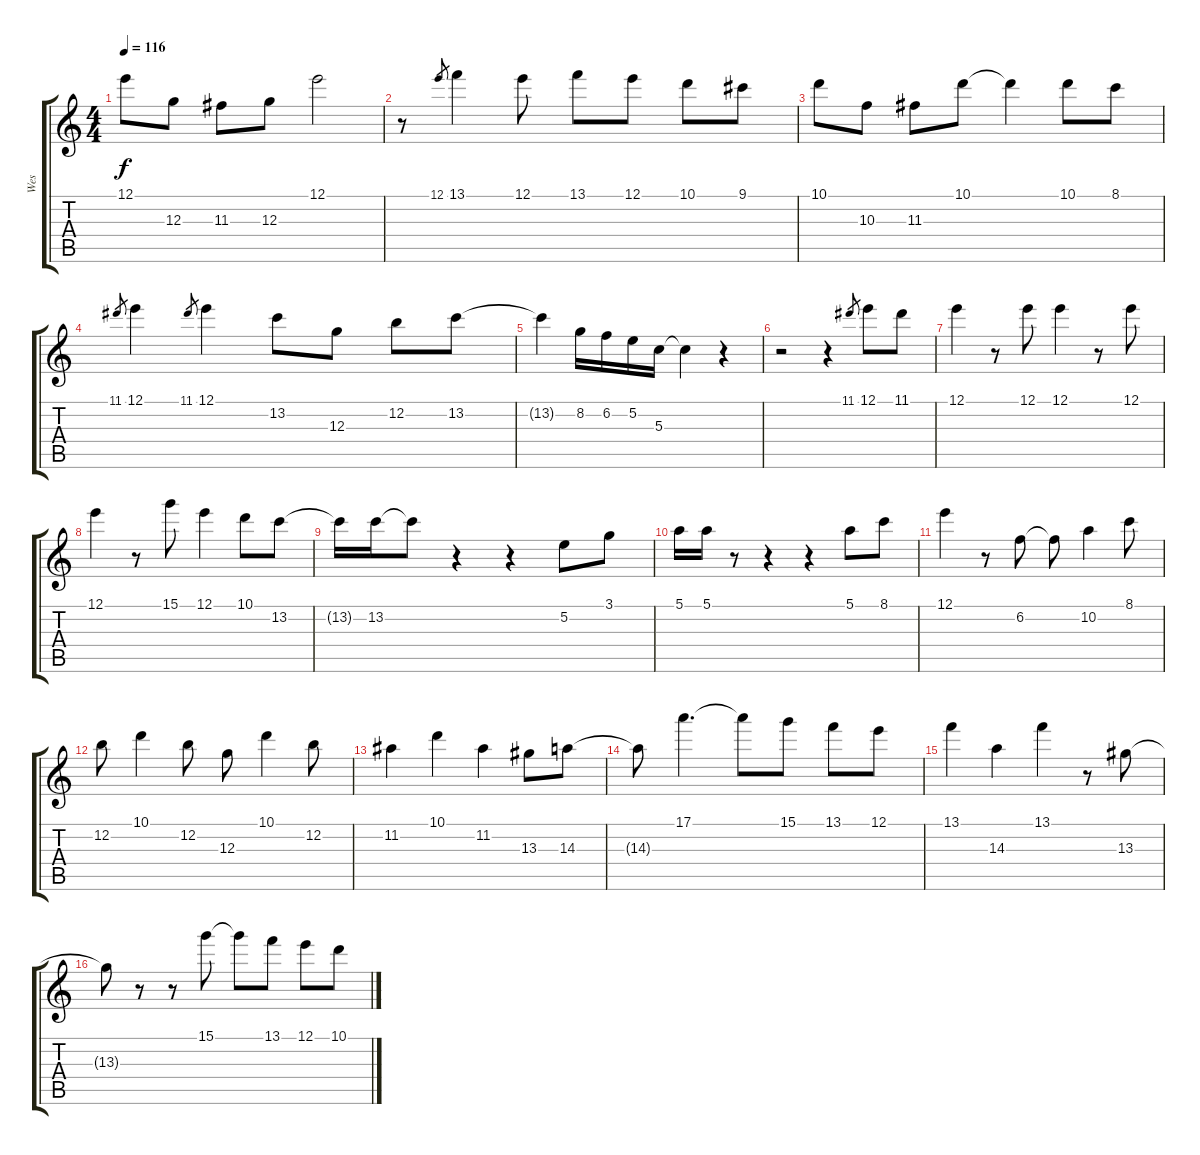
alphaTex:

\track ("Wes" "Wes") {instrument electricguitarjazz}
\staff {score tabs}
\tuning (E4 B3 G3 D3 A2 E2) {hide}
\ts (4 4)
\tempo 116
\clef g2
\ks c
12.1.8{dy f} 12.3.8 11.3.8 12.3.8 12.1.2 |
r.8 12.1.8{gr} 13.1.4 12.1.8 13.1.8 12.1.8 10.1.8 9.1.8 |
10.1.8 10.3.8 11.3.8 10.1.8 10.1{t}.4 10.1.8 8.1.8 |
11.1.8{gr} 12.1.4 11.1.8{gr} 12.1.4 13.2.8 12.3.8 12.2.8 13.2.8 |
13.2{t}.4 8.2.16 6.2.16 5.2.16 5.3.16 5.3{t}.4 r.4 |
r.2 r.4 11.1.8{gr} 12.1.8 11.1.8 |
12.1.4 r.8 12.1.8 12.1.4 r.8 12.1.8 |
12.1.4 r.8 15.1.8 12.1.4 10.1.8 13.2.8 |
13.2{t}.16 13.2.16 13.2{t}.8 r.4 r.4 5.2.8 3.1.8 |
5.1.16 5.1.16 r.8 r.4 r.4 5.1.8 8.1.8 |
12.1.4 r.8 6.2.8 6.2{t}.8 10.2.4 8.1.8 |
12.2.8 10.1.4 12.2.8 12.3.8 10.1.4 12.2.8 |
11.2.4 10.1.4 11.2.4 13.3.8 14.3.8 |
14.3{t}.8 17.1.4{d} 17.1{t}.8 15.1.8 13.1.8 12.1.8 |
13.1.4 14.3.4 13.1.4 r.8 13.3.8 |
13.3{t}.8 r.8 r.8 15.1.8 15.1{t}.8 13.1.8 12.1.8 10.1.8
